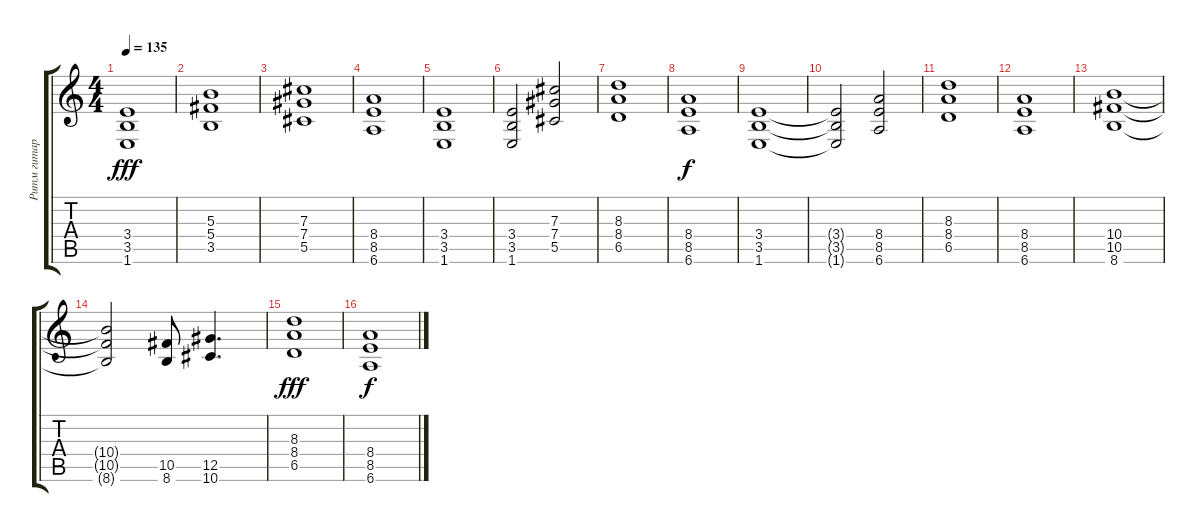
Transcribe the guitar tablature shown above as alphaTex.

\track ("Ритм гитара" "Ритм гитар") {instrument distortionguitar}
\staff {score tabs}
\tuning (Eb4 Bb3 Gb3 Db3 Ab2 Eb2) {hide}
\ts (4 4)
\tempo 135
\clef g2
\ks c
(3.4 3.5 1.6).1{dy fff} |
(5.3 5.4 3.5).1 |
(7.3 7.4 5.5).1 |
(8.4 8.5 6.6).1 |
(3.4 3.5 1.6).1 |
(3.4 3.5 1.6).2 (7.3 7.4 5.5).2 |
(8.3 8.4 6.5).1 |
(8.4 8.5 6.6).1{dy f} |
(3.4 3.5 1.6).1 |
(3.4{t} 3.5{t} 1.6{t}).2 (8.4 8.5 6.6).2 |
(8.3 8.4 6.5).1 |
(8.4 8.5 6.6).1 |
(10.4 10.5 8.6).1 |
(10.4{t} 10.5{t} 8.6{t}).2 (10.5 8.6).8 (12.5 10.6).4{d} |
(8.3 8.4 6.5).1{dy fff} |
(8.4 8.5 6.6).1{dy f}
